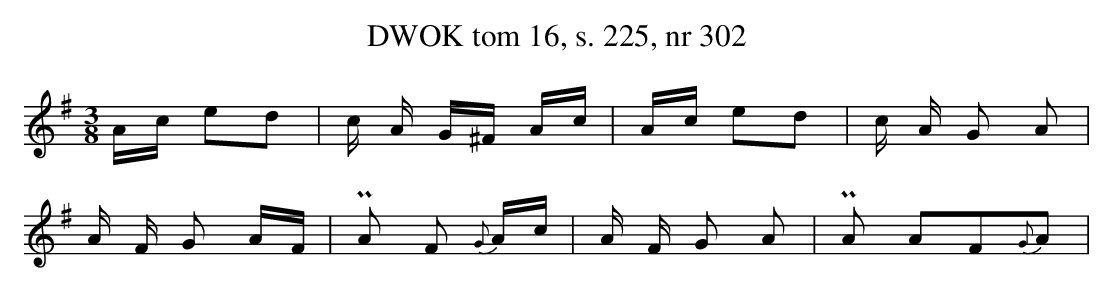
X:1
T: DWOK tom 16, s. 225, nr 302
L: 1/16
M: 3/8
K: G
Ac e2d2 | c A G^F Ac |\
Ac e2d2 | c A G2 A2 |
A F G2 AF | PA2 F2 {G}Ac |\
A F G2 A2 | PA2 A2F2{G}A2|
